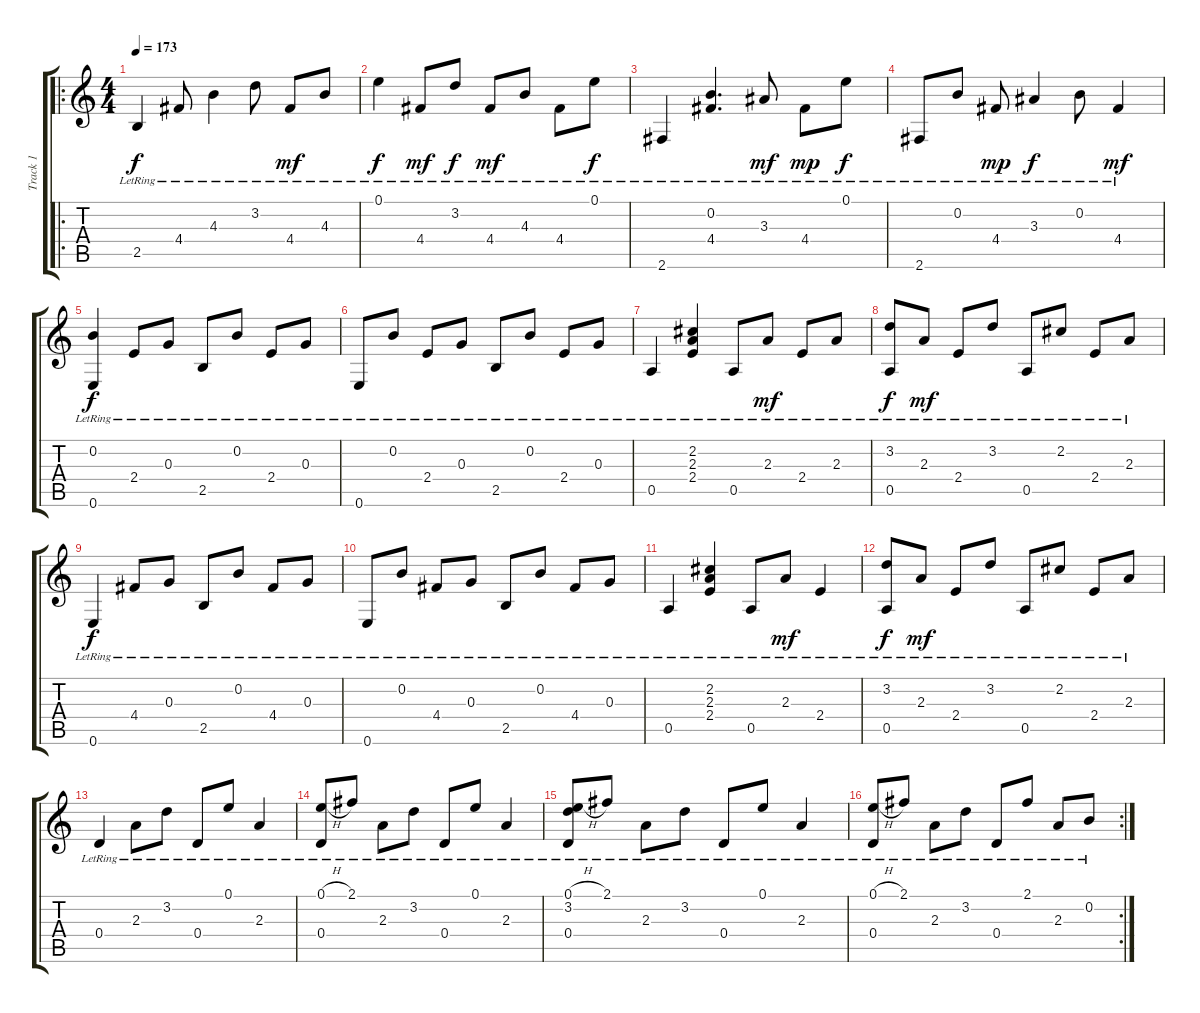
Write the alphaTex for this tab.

\track ("Track 1" "Track 1") {instrument acousticguitarsteel}
\staff {score tabs}
\tuning (E4 B3 G3 D3 A2 E2) {hide}
\ro
\ts (4 4)
\tempo 173
\clef g2
\ks c
2.5{lr}.4{dy f} 4.4{lr}.8 4.3{lr}.4 3.2{lr}.8 4.4{lr}.8{dy mf} 4.3{lr}.8 |
0.1{lr}.4{dy f} 4.4{lr}.8{dy mf} 3.2{lr}.8{dy f} 4.4{lr}.8{dy mf} 4.3{lr}.8 4.4{lr}.8 0.1{lr}.8{dy f} |
2.6{lr}.4 (0.2{lr} 4.4{lr}).4{d} 3.3{lr}.8{dy mf} 4.4{lr}.8{dy mp} 0.1{lr}.8{dy f} |
2.6{lr}.8 0.2{lr}.8 4.4{lr}.8{dy mp} 3.3{lr}.4{dy f} 0.2{lr}.8 4.4{lr}.4{dy mf} |
(0.2{lr} 0.6{lr}).4{dy f} 2.4{lr}.8 0.3{lr}.8 2.5{lr}.8 0.2{lr}.8 2.4{lr}.8 0.3{lr}.8 |
0.6{lr}.8 0.2{lr}.8 2.4{lr}.8 0.3{lr}.8 2.5{lr}.8 0.2{lr}.8 2.4{lr}.8 0.3{lr}.8 |
0.5{lr}.4 (2.2{lr} 2.3{lr} 2.4{lr}).4 0.5{lr}.8 2.3{lr}.8{dy mf} 2.4{lr}.8 2.3{lr}.8 |
(3.2{lr} 0.5{lr}).8{dy f} 2.3{lr}.8{dy mf} 2.4{lr}.8 3.2{lr}.8 0.5{lr}.8 2.2{lr}.8 2.4{lr}.8 2.3{lr}.8 |
0.6{lr}.4{dy f} 4.4{lr}.8 0.3{lr}.8 2.5{lr}.8 0.2{lr}.8 4.4{lr}.8 0.3{lr}.8 |
0.6{lr}.8 0.2{lr}.8 4.4{lr}.8 0.3{lr}.8 2.5{lr}.8 0.2{lr}.8 4.4{lr}.8 0.3{lr}.8 |
0.5{lr}.4 (2.2{lr} 2.3{lr} 2.4{lr}).4 0.5{lr}.8 2.3{lr}.8{dy mf} 2.4{lr}.4 |
(3.2{lr} 0.5{lr}).8{dy f} 2.3{lr}.8{dy mf} 2.4{lr}.8 3.2{lr}.8 0.5{lr}.8 2.2{lr}.8 2.4{lr}.8 2.3{lr}.8 |
0.4{lr}.4 2.3{lr}.8 3.2{lr}.8 0.4{lr}.8 0.1{lr}.8 2.3{lr}.4 |
(0.1{h lr} 0.4{lr}).8 2.1{lr}.8 2.3{lr}.8 3.2{lr}.8 0.4{lr}.8 0.1{lr}.8 2.3{lr}.4 |
(0.1{h lr} 3.2{lr} 0.4{lr}).8 2.1{lr}.8 2.3{lr}.8 3.2{lr}.8 0.4{lr}.8 0.1{lr}.8 2.3{lr}.4 |
\rc 2
(0.1{h lr} 0.4{lr}).8 2.1{lr}.8 2.3{lr}.8 3.2{lr}.8 0.4{lr}.8 2.1{lr}.8 2.3{lr}.8 0.2{lr}.8
